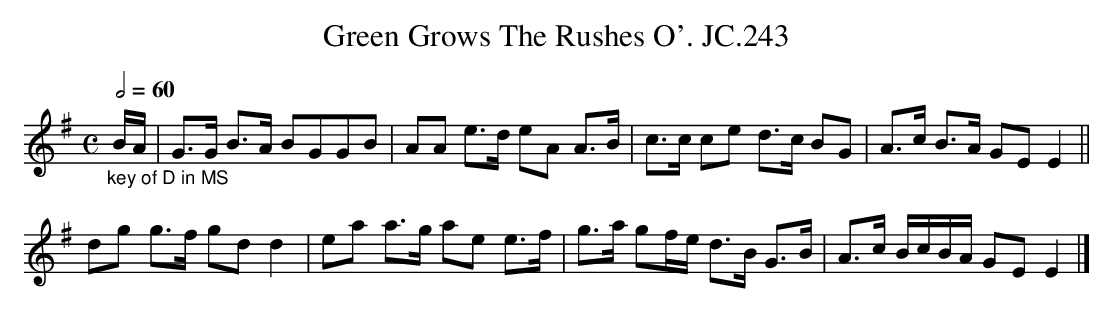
X:1
T:Green Grows The Rushes O'. JC.243
M:C
L:1/8
Q:2/4=60
K:G
"_key of D in MS"B/A/|G>G B>A BGGB|AA e>d eA A>B|\\
c>c ce d>c BG|A>c B>A GEE2||
dg g>f gdd2|ea a>g ae e>f|g>a gf/e/ d>B G>B|A>c B/c/B/A/ GEE2|]
